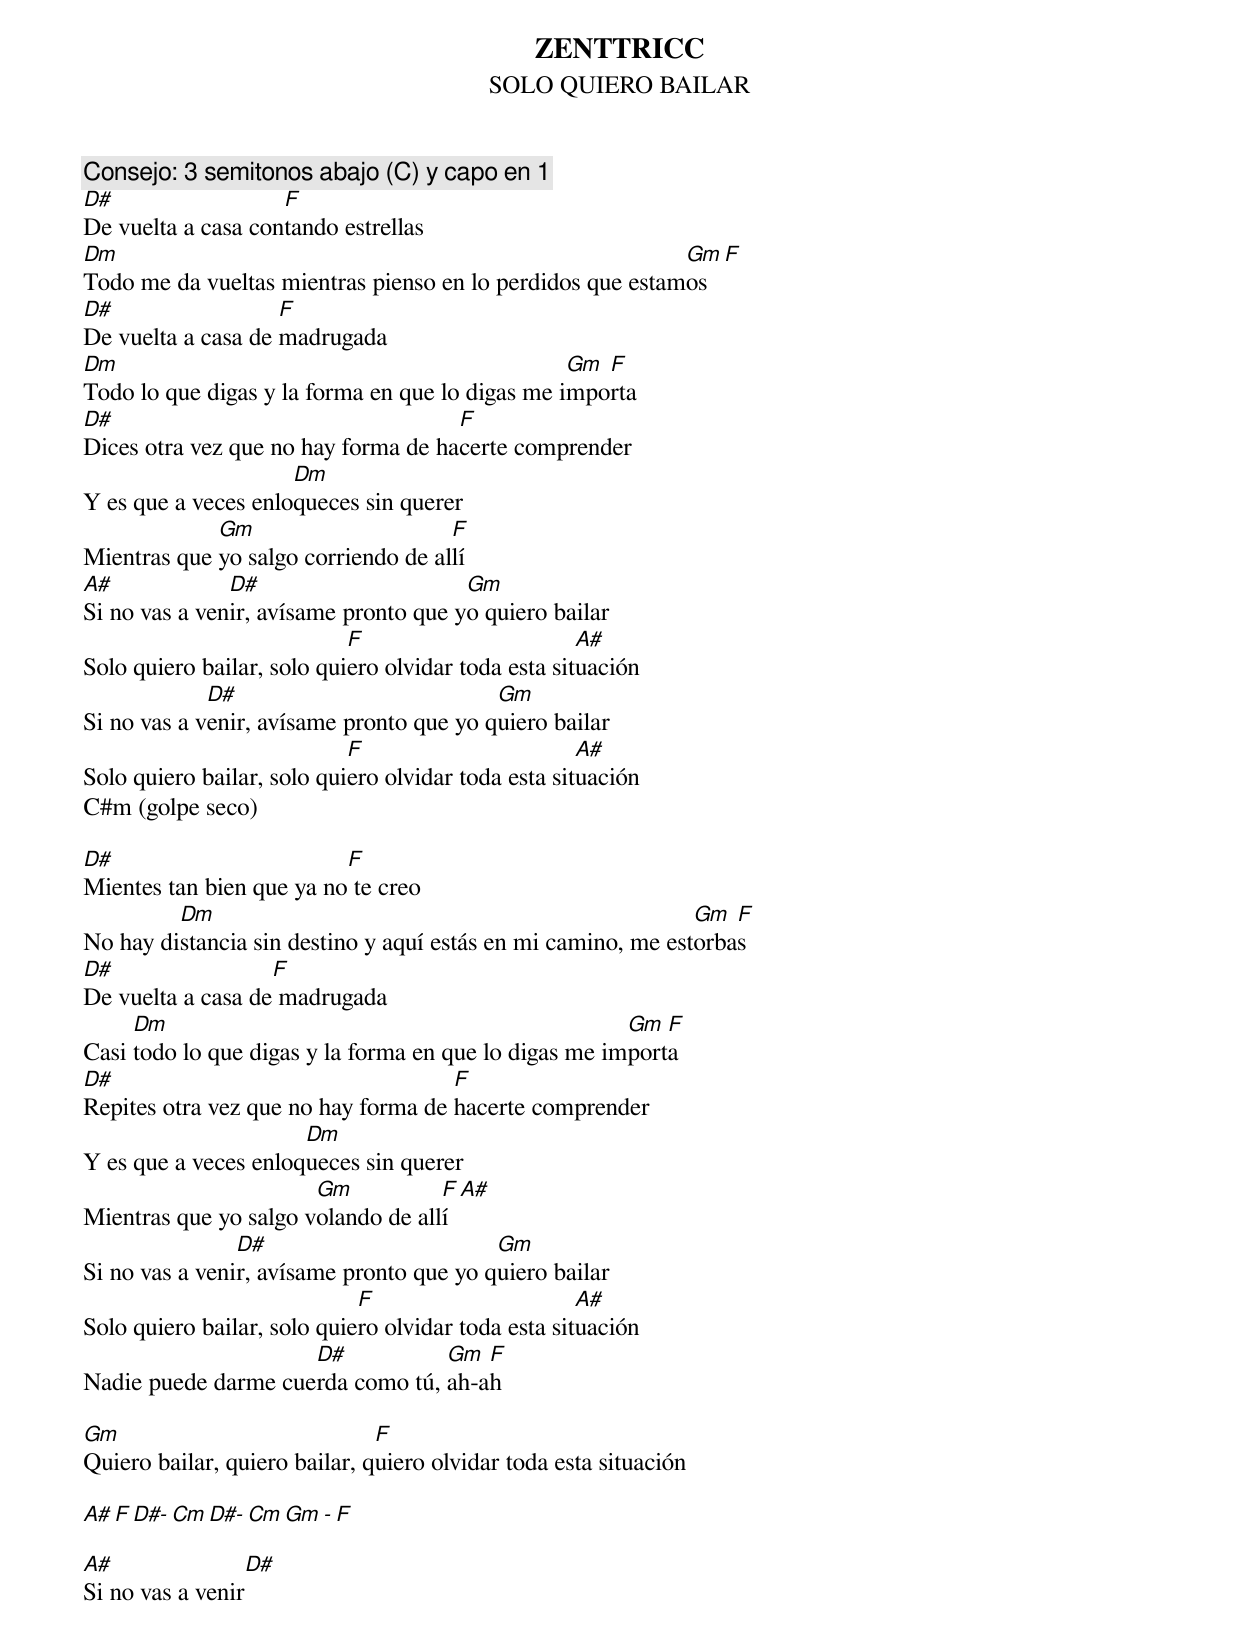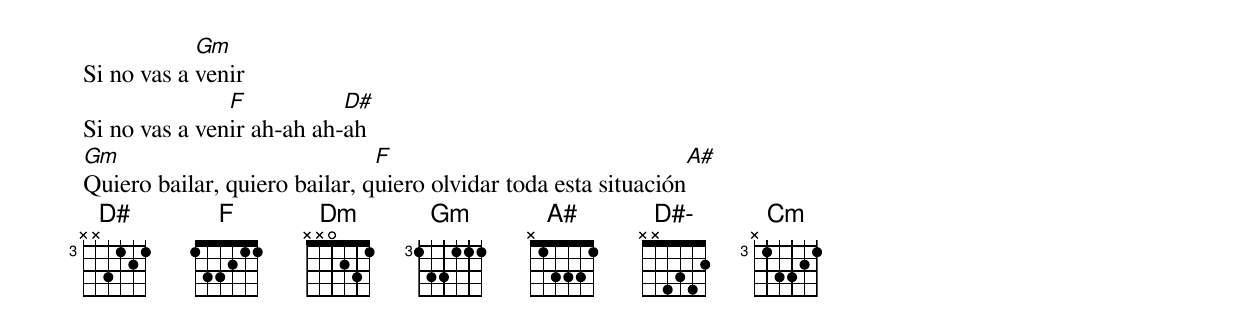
ZENTTRICC
SOLO QUIERO BAILAR
Consejo: 3 semitonos abajo (C) y capo en 1
D#                  F
De vuelta a casa contando estrellas
Dm                                                         Gm   F
Todo me da vueltas mientras pienso en lo perdidos que estamos
D#                  F
De vuelta a casa de madrugada
Dm                                               Gm F
Todo lo que digas y la forma en que lo digas me importa
D#                                   F
Dices otra vez que no hay forma de hacerte comprender
                     Dm
Y es que a veces enloqueces sin querer
             Gm                      F
Mientras que yo salgo corriendo de allí
A#             D#                      Gm
Si no vas a venir, avísame pronto que yo quiero bailar
                            F                        A#
Solo quiero bailar, solo quiero olvidar toda esta situación
             D#                           Gm
Si no vas a venir, avísame pronto que yo quiero bailar
                            F                        A#
Solo quiero bailar, solo quiero olvidar toda esta situación
C#m (golpe seco)

D#                        F
Mientes tan bien que ya no te creo
         Dm                                                   Gm  F
No hay distancia sin destino y aquí estás en mi camino, me estorbas
D#                 F
De vuelta a casa de madrugada
     Dm                                                Gm  F
Casi todo lo que digas y la forma en que lo digas me importa
D#                                   F
Repites otra vez que no hay forma de hacerte comprender
                      Dm
Y es que a veces enloqueces sin querer
                       Gm           F  A#
Mientras que yo salgo volando de allí
                D#                        Gm
Si no vas a venir, avísame pronto que yo quiero bailar
                             F                       A#
Solo quiero bailar, solo quiero olvidar toda esta situación
                     D#           Gm  F
Nadie puede darme cuerda como tú, ah-ah

Gm                             F
Quiero bailar, quiero bailar, quiero olvidar toda esta situación

A# F D#- Cm D#- Cm Gm - F

A#                D#
Si no vas a venir
            Gm
Si no vas a venir
               F           D#
Si no vas a venir ah-ah ah-ah
Gm                             F                                A#
Quiero bailar, quiero bailar, quiero olvidar toda esta situación
